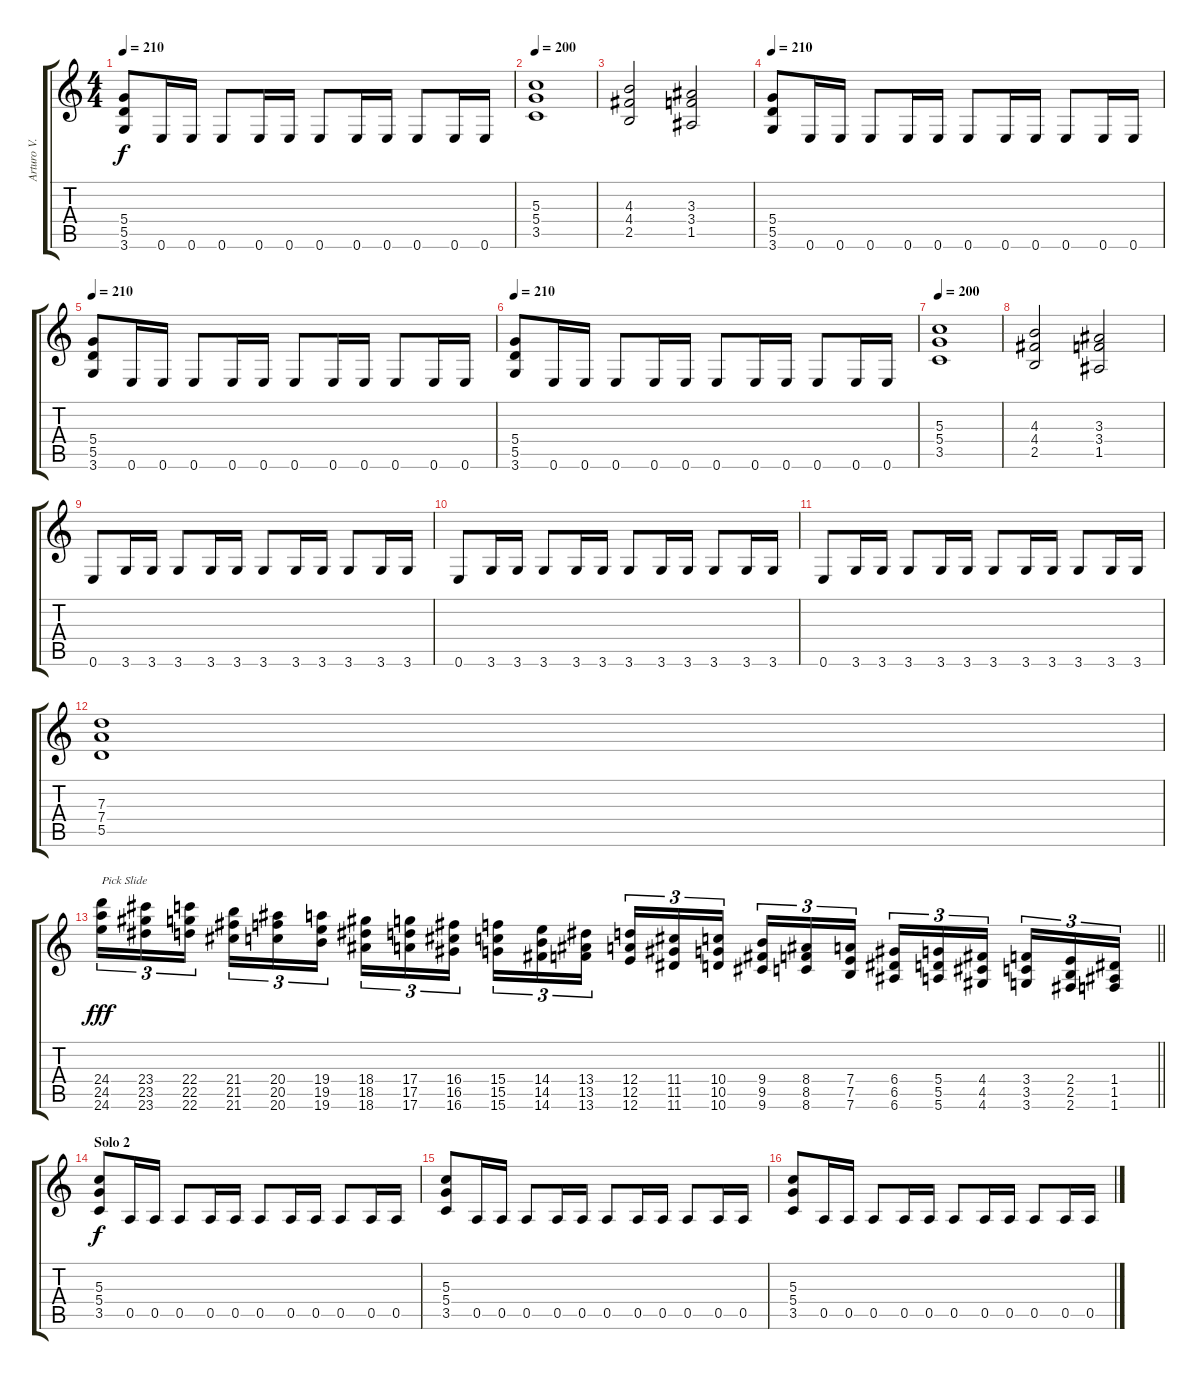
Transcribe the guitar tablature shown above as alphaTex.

\track ("Arturo V." "Arturo V.") {instrument overdrivenguitar}
\staff {score tabs}
\tuning (E4 B3 G3 D3 A2 E2) {hide}
\ts (4 4)
\tempo 210
\clef g2
\ks c
(5.4 5.5 3.6).8{dy f} 0.6.16 0.6.16 0.6.8 0.6.16 0.6.16 0.6.8 0.6.16 0.6.16 0.6.8 0.6.16 0.6.16 |
\tempo 200
(5.3 5.4 3.5).1 |
(4.3 4.4 2.5).2 (3.3 3.4 1.5).2 |
\tempo 210
(5.4 5.5 3.6).8 0.6.16 0.6.16 0.6.8 0.6.16 0.6.16 0.6.8 0.6.16 0.6.16 0.6.8 0.6.16 0.6.16 |
\tempo 210
(5.4 5.5 3.6).8 0.6.16 0.6.16 0.6.8 0.6.16 0.6.16 0.6.8 0.6.16 0.6.16 0.6.8 0.6.16 0.6.16 |
\tempo 210
(5.4 5.5 3.6).8 0.6.16 0.6.16 0.6.8 0.6.16 0.6.16 0.6.8 0.6.16 0.6.16 0.6.8 0.6.16 0.6.16 |
\tempo 200
(5.3 5.4 3.5).1 |
(4.3 4.4 2.5).2 (3.3 3.4 1.5).2 |
0.6.8 3.6.16 3.6.16 3.6.8 3.6.16 3.6.16 3.6.8 3.6.16 3.6.16 3.6.8 3.6.16 3.6.16 |
0.6.8 3.6.16 3.6.16 3.6.8 3.6.16 3.6.16 3.6.8 3.6.16 3.6.16 3.6.8 3.6.16 3.6.16 |
0.6.8 3.6.16 3.6.16 3.6.8 3.6.16 3.6.16 3.6.8 3.6.16 3.6.16 3.6.8 3.6.16 3.6.16 |
(7.3 7.4 5.5).1 |
\barLineRight lightlight
(24.4 24.5 24.6).16{tu (3 2) txt "Pick Slide" dy fff instrument guitarfretnoise} (23.4 23.5 23.6).16{tu (3 2)} (22.4 22.5 22.6).16{tu (3 2) beam splitsecondary} (21.4 21.5 21.6).16{tu (3 2)} (20.4 20.5 20.6).16{tu (3 2)} (19.4 19.5 19.6).16{tu (3 2)} (18.4 18.5 18.6).16{tu (3 2)} (17.4 17.5 17.6).16{tu (3 2)} (16.4 16.5 16.6).16{tu (3 2) beam splitsecondary} (15.4 15.5 15.6).16{tu (3 2)} (14.4 14.5 14.6).16{tu (3 2)} (13.4 13.5 13.6).16{tu (3 2)} (12.4 12.5 12.6).16{tu (3 2)} (11.4 11.5 11.6).16{tu (3 2)} (10.4 10.5 10.6).16{tu (3 2) beam splitsecondary} (9.4 9.5 9.6).16{tu (3 2)} (8.4 8.5 8.6).16{tu (3 2)} (7.4 7.5 7.6).16{tu (3 2)} (6.4 6.5 6.6).16{tu (3 2)} (5.4 5.5 5.6).16{tu (3 2)} (4.4 4.5 4.6).16{tu (3 2) beam splitsecondary} (3.4 3.5 3.6).16{tu (3 2)} (2.4 2.5 2.6).16{tu (3 2)} (1.4 1.5 1.6).16{tu (3 2)} |
\section ("" "Solo 2")
(5.3 5.4 3.5).8{dy f instrument distortionguitar} 0.5.16 0.5.16 0.5.8 0.5.16 0.5.16 0.5.8 0.5.16 0.5.16 0.5.8 0.5.16 0.5.16 |
(5.3 5.4 3.5).8 0.5.16 0.5.16 0.5.8 0.5.16 0.5.16 0.5.8 0.5.16 0.5.16 0.5.8 0.5.16 0.5.16 |
(5.3 5.4 3.5).8 0.5.16 0.5.16 0.5.8 0.5.16 0.5.16 0.5.8 0.5.16 0.5.16 0.5.8 0.5.16 0.5.16
